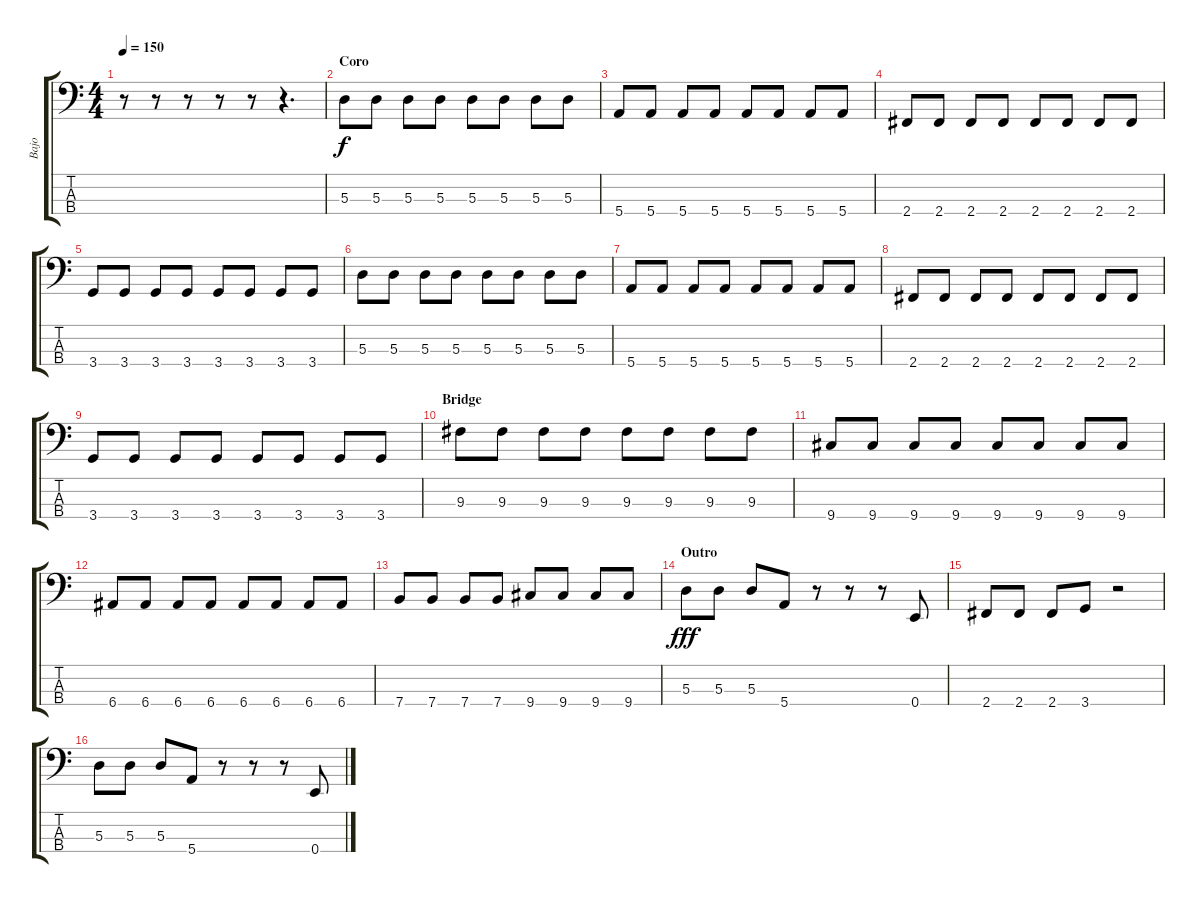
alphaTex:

\track ("Bajo" "Bajo") {instrument electricbasspick}
\staff {score tabs}
\tuning (G2 D2 A1 E1) {hide}
\ts (4 4)
\tempo 150
\clef f4
\ks c
r.8{dy mp} r.8 r.8 r.8 r.8 r.4{d} |
\section ("" "Coro")
5.3.8{dy f} 5.3.8 5.3.8 5.3.8 5.3.8 5.3.8 5.3.8 5.3.8 |
5.4.8 5.4.8 5.4.8 5.4.8 5.4.8 5.4.8 5.4.8 5.4.8 |
2.4.8 2.4.8 2.4.8 2.4.8 2.4.8 2.4.8 2.4.8 2.4.8 |
3.4.8 3.4.8 3.4.8 3.4.8 3.4.8 3.4.8 3.4.8 3.4.8 |
5.3.8 5.3.8 5.3.8 5.3.8 5.3.8 5.3.8 5.3.8 5.3.8 |
5.4.8 5.4.8 5.4.8 5.4.8 5.4.8 5.4.8 5.4.8 5.4.8 |
2.4.8 2.4.8 2.4.8 2.4.8 2.4.8 2.4.8 2.4.8 2.4.8 |
3.4.8 3.4.8 3.4.8 3.4.8 3.4.8 3.4.8 3.4.8 3.4.8 |
\section ("" "Bridge")
9.3.8 9.3.8 9.3.8 9.3.8 9.3.8 9.3.8 9.3.8 9.3.8 |
9.4.8 9.4.8 9.4.8 9.4.8 9.4.8 9.4.8 9.4.8 9.4.8 |
6.4.8 6.4.8 6.4.8 6.4.8 6.4.8 6.4.8 6.4.8 6.4.8 |
7.4.8 7.4.8 7.4.8 7.4.8 9.4.8 9.4.8 9.4.8 9.4.8 |
\section ("" "Outro")
5.3.8{dy fff} 5.3.8 5.3.8 5.4.8 r.8 r.8 r.8 0.4.8 |
2.4.8 2.4.8 2.4.8 3.4.8 r.2 |
5.3.8 5.3.8 5.3.8 5.4.8 r.8 r.8 r.8 0.4.8
